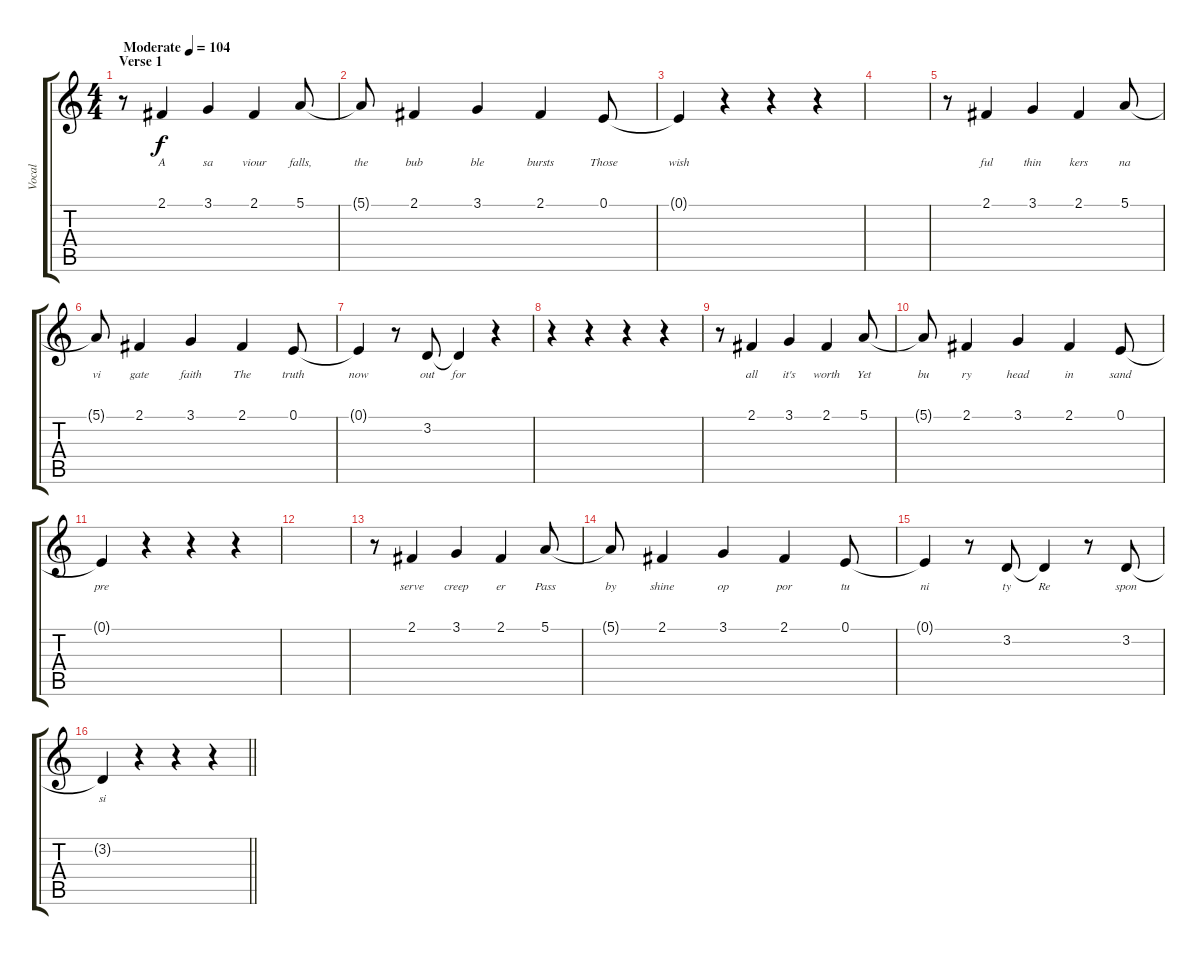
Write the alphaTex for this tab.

\track ("Vocal" "Vocal") {instrument acousticgrandpiano}
\staff {score tabs}
\tuning (E4 B3 G3 D3 A2 E2) {hide}
\ts (4 4)
\section ("" "Verse 1")
\tempo (104 "Moderate")
\clef g2
\ks c
r.8{dy f instrument acousticgrandpiano} 2.1.4{lyrics (0 "A") lyrics (1 "") lyrics (2 "") lyrics (3 "") lyrics (4 "")} 3.1.4{lyrics (0 "sa") lyrics (1 "") lyrics (2 "") lyrics (3 "") lyrics (4 "")} 2.1.4{lyrics (0 "viour") lyrics (1 "") lyrics (2 "") lyrics (3 "") lyrics (4 "")} 5.1.8{lyrics (0 "falls,") lyrics (1 "") lyrics (2 "") lyrics (3 "") lyrics (4 "")} |
5.1{t}.8{lyrics (0 "the") lyrics (1 "") lyrics (2 "") lyrics (3 "") lyrics (4 "")} 2.1.4{lyrics (0 "bub") lyrics (1 "") lyrics (2 "") lyrics (3 "") lyrics (4 "")} 3.1.4{lyrics (0 "ble") lyrics (1 "") lyrics (2 "") lyrics (3 "") lyrics (4 "")} 2.1.4{lyrics (0 "bursts") lyrics (1 "") lyrics (2 "") lyrics (3 "") lyrics (4 "")} 0.1.8{lyrics (0 "Those") lyrics (1 "") lyrics (2 "") lyrics (3 "") lyrics (4 "")} |
0.1{t}.4{lyrics (0 "wish") lyrics (1 "") lyrics (2 "") lyrics (3 "") lyrics (4 "")} r.4 r.4 r.4 |
|
r.8 2.1.4{lyrics (0 "ful") lyrics (1 "") lyrics (2 "") lyrics (3 "") lyrics (4 "")} 3.1.4{lyrics (0 "thin") lyrics (1 "") lyrics (2 "") lyrics (3 "") lyrics (4 "")} 2.1.4{lyrics (0 "kers") lyrics (1 "") lyrics (2 "") lyrics (3 "") lyrics (4 "")} 5.1.8{lyrics (0 "na") lyrics (1 "") lyrics (2 "") lyrics (3 "") lyrics (4 "")} |
5.1{t}.8{lyrics (0 "vi") lyrics (1 "") lyrics (2 "") lyrics (3 "") lyrics (4 "")} 2.1.4{lyrics (0 "gate") lyrics (1 "") lyrics (2 "") lyrics (3 "") lyrics (4 "")} 3.1.4{lyrics (0 "faith") lyrics (1 "") lyrics (2 "") lyrics (3 "") lyrics (4 "")} 2.1.4{lyrics (0 "The") lyrics (1 "") lyrics (2 "") lyrics (3 "") lyrics (4 "")} 0.1.8{lyrics (0 "truth") lyrics (1 "") lyrics (2 "") lyrics (3 "") lyrics (4 "")} |
0.1{t}.4{lyrics (0 "now") lyrics (1 "") lyrics (2 "") lyrics (3 "") lyrics (4 "")} r.8 3.2.8{lyrics (0 "out") lyrics (1 "") lyrics (2 "") lyrics (3 "") lyrics (4 "")} 3.2{t}.4{lyrics (0 "for") lyrics (1 "") lyrics (2 "") lyrics (3 "") lyrics (4 "")} r.4 |
r.4 r.4 r.4 r.4 |
r.8 2.1.4{lyrics (0 "all") lyrics (1 "") lyrics (2 "") lyrics (3 "") lyrics (4 "")} 3.1.4{lyrics (0 "it's") lyrics (1 "") lyrics (2 "") lyrics (3 "") lyrics (4 "")} 2.1.4{lyrics (0 "worth") lyrics (1 "") lyrics (2 "") lyrics (3 "") lyrics (4 "")} 5.1.8{lyrics (0 "Yet") lyrics (1 "") lyrics (2 "") lyrics (3 "") lyrics (4 "")} |
5.1{t}.8{lyrics (0 "bu") lyrics (1 "") lyrics (2 "") lyrics (3 "") lyrics (4 "")} 2.1.4{lyrics (0 "ry") lyrics (1 "") lyrics (2 "") lyrics (3 "") lyrics (4 "")} 3.1.4{lyrics (0 "head") lyrics (1 "") lyrics (2 "") lyrics (3 "") lyrics (4 "")} 2.1.4{lyrics (0 "in") lyrics (1 "") lyrics (2 "") lyrics (3 "") lyrics (4 "")} 0.1.8{lyrics (0 "sand") lyrics (1 "") lyrics (2 "") lyrics (3 "") lyrics (4 "")} |
0.1{t}.4{lyrics (0 "pre") lyrics (1 "") lyrics (2 "") lyrics (3 "") lyrics (4 "")} r.4 r.4 r.4 |
|
r.8 2.1.4{lyrics (0 "serve") lyrics (1 "") lyrics (2 "") lyrics (3 "") lyrics (4 "")} 3.1.4{lyrics (0 "creep") lyrics (1 "") lyrics (2 "") lyrics (3 "") lyrics (4 "")} 2.1.4{lyrics (0 "er") lyrics (1 "") lyrics (2 "") lyrics (3 "") lyrics (4 "")} 5.1.8{lyrics (0 "Pass") lyrics (1 "") lyrics (2 "") lyrics (3 "") lyrics (4 "")} |
5.1{t}.8{lyrics (0 "by") lyrics (1 "") lyrics (2 "") lyrics (3 "") lyrics (4 "")} 2.1.4{lyrics (0 "shine") lyrics (1 "") lyrics (2 "") lyrics (3 "") lyrics (4 "")} 3.1.4{lyrics (0 "op") lyrics (1 "") lyrics (2 "") lyrics (3 "") lyrics (4 "")} 2.1.4{lyrics (0 "por") lyrics (1 "") lyrics (2 "") lyrics (3 "") lyrics (4 "")} 0.1.8{lyrics (0 "tu") lyrics (1 "") lyrics (2 "") lyrics (3 "") lyrics (4 "")} |
0.1{t}.4{lyrics (0 "ni") lyrics (1 "") lyrics (2 "") lyrics (3 "") lyrics (4 "")} r.8 3.2.8{lyrics (0 "ty") lyrics (1 "") lyrics (2 "") lyrics (3 "") lyrics (4 "")} 3.2{t}.4{lyrics (0 "Re") lyrics (1 "") lyrics (2 "") lyrics (3 "") lyrics (4 "")} r.8 3.2.8{lyrics (0 "spon") lyrics (1 "") lyrics (2 "") lyrics (3 "") lyrics (4 "")} |
\barLineRight lightlight
3.2{t}.4{lyrics (0 "si") lyrics (1 "") lyrics (2 "") lyrics (3 "") lyrics (4 "")} r.4 r.4 r.4
